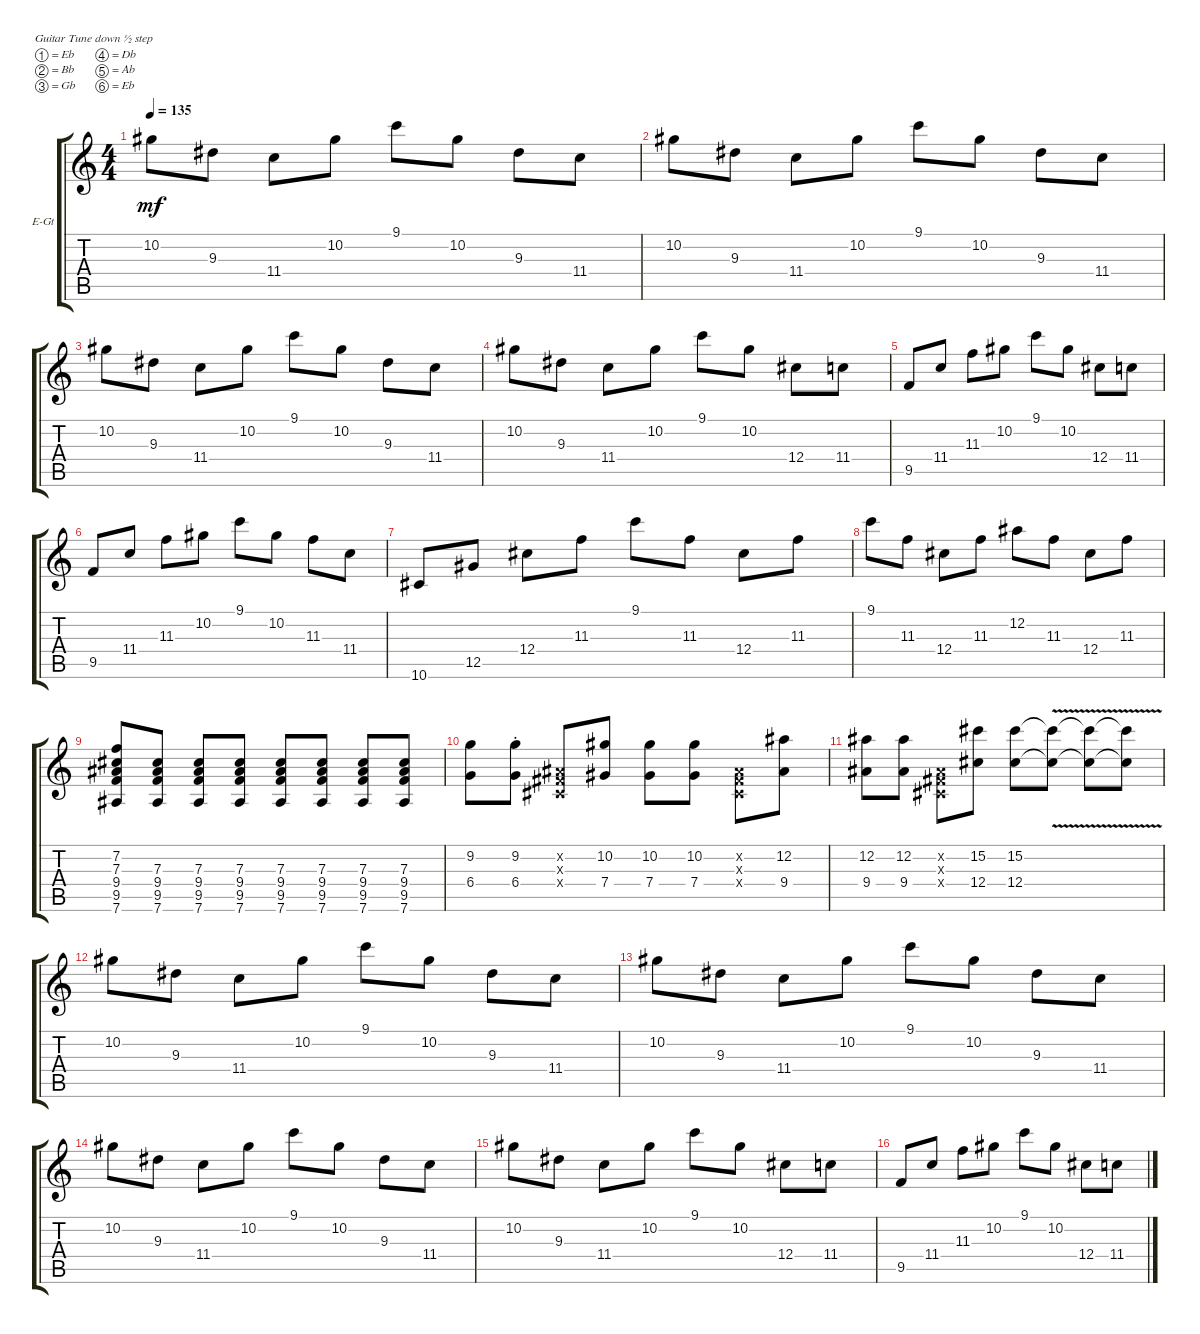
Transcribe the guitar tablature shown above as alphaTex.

\defaultSystemsLayout 4
\bracketExtendMode groupsimilarinstruments
\firstSystemTrackNameOrientation horizontal
\otherSystemsTrackNameOrientation horizontal
\track ("Electric Guitar" "E-Gt") {instrument electricguitarclean}
\staff {score tabs}
\tuning (Eb4 Bb3 Gb3 Db3 Ab2 Eb2)
\ts (4 4)
\tempo 135
\clef g2
\ks c
10.2.8{dy mf} 9.3.8 11.4.8 10.2.8 9.1.8 10.2.8 9.3.8 11.4.8 |
10.2.8 9.3.8 11.4.8 10.2.8 9.1.8 10.2.8 9.3.8 11.4.8 |
10.2.8 9.3.8 11.4.8 10.2.8 9.1.8 10.2.8 9.3.8 11.4.8 |
10.2.8 9.3.8 11.4.8 10.2.8 9.1.8 10.2.8 12.4.8 11.4.8 |
9.5.8 11.4.8 11.3.8 10.2.8 9.1.8 10.2.8 12.4.8 11.4.8 |
9.5.8 11.4.8 11.3.8 10.2.8 9.1.8 10.2.8 11.3.8 11.4.8 |
10.6.8 12.5.8 12.4.8 11.3.8 9.1.8 11.3.8 12.4.8 11.3.8 |
9.1.8 11.3.8 12.4.8 11.3.8 12.2.8 11.3.8 12.4.8 11.3.8 |
(7.6 9.5 9.4 7.3 7.2).8 (7.6 9.5 9.4 7.3).8 (7.6 9.5 9.4 7.3).8 (7.6 9.5 9.4 7.3).8 (7.6 9.5 9.4 7.3).8 (7.6 9.5 9.4 7.3).8 (7.6 9.5 9.4 7.3).8 (7.6 9.5 9.4 7.3).8 |
(6.4 9.2).8 (6.4 9.2{st}).8 (0.4{x} 0.3{x} 0.2{x}).8 (10.2 7.4).8 (10.2 7.4).8 (10.2 7.4).8 (0.2{x} 0.3{x} 0.4{x}).8 (9.4 12.2).8 |
(9.4 12.2).8 (9.4 12.2).8 (0.4{x} 0.3{x} 0.2{x}).8 (12.4 15.2).8 (12.4 15.2).8 (12.4{v t} 15.2{v t}).8 (12.4{v t} 15.2{v t}).8 (12.4{v t} 15.2{v t}).8 |
10.2.8 9.3.8 11.4.8 10.2.8 9.1.8 10.2.8 9.3.8 11.4.8 |
10.2.8 9.3.8 11.4.8 10.2.8 9.1.8 10.2.8 9.3.8 11.4.8 |
10.2.8 9.3.8 11.4.8 10.2.8 9.1.8 10.2.8 9.3.8 11.4.8 |
10.2.8 9.3.8 11.4.8 10.2.8 9.1.8 10.2.8 12.4.8 11.4.8 |
9.5.8 11.4.8 11.3.8 10.2.8 9.1.8 10.2.8 12.4.8 11.4.8
